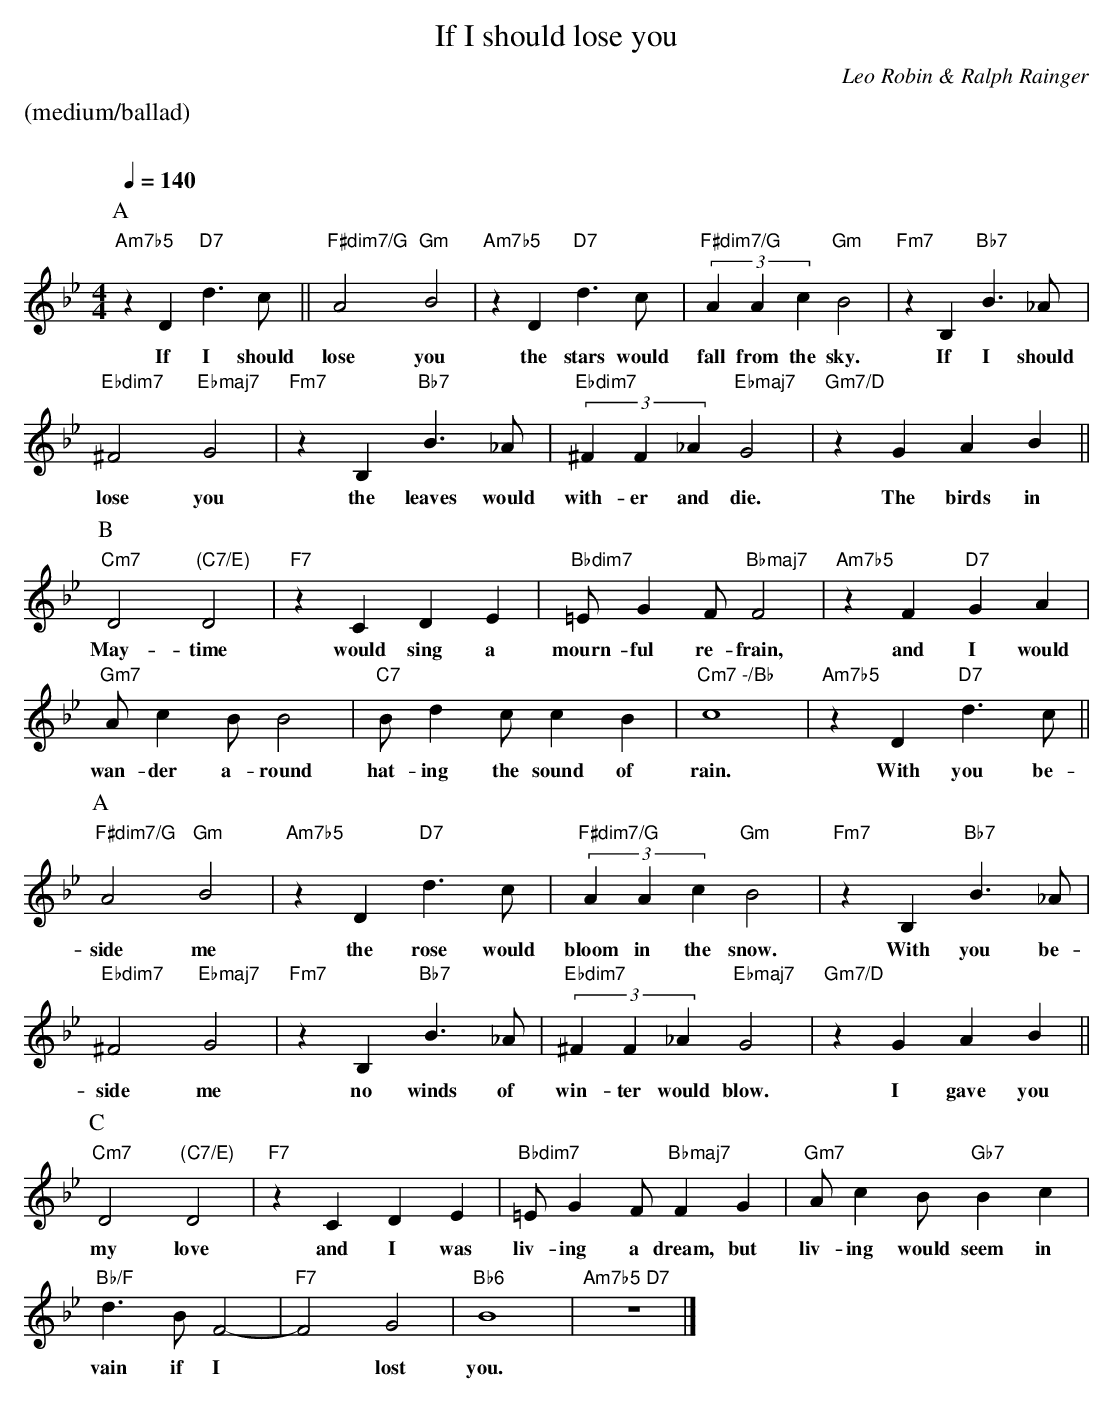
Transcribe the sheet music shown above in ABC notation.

X:1
T:If I should lose you
M:4/4
L:1/4
C:Leo Robin & Ralph Rainger
Q:1/4=140
K:Bb
%%text (medium/ballad)
%%vskip 20
P:A
"Am7b5"zD"D7"d>c||"F#dim7/G"A2"Gm"B2|"Am7b5"zD"D7"d>c|"F#dim7/G"(3AAc"Gm"B2|"Fm7"zB,"Bb7"B>_A|
w:If I should lose you the stars would fall from the sky. If I should
"Ebdim7"^F2"Ebmaj7"G2|"Fm7"zB,"Bb7"B>_A|"Ebdim7"(3^FF_A"Ebmaj7"G2|"Gm7/D"zGAB||
w:lose you the leaves would with-er and die. The birds in
P:B
"Cm7"D2"(C7/E)"D2|"F7"zCDE|"Bbdim7"=E/2GF/2 "Bbmaj7"F2|"Am7b5"zF"D7"GA|
w:May-time would sing a mourn-ful re-frain, and I would
"Gm7"A/2cB/2B2|"C7"B/2dc/2cB|"Cm7 -/Bb"c4|"Am7b5"zD"D7"d>c||
w:wan-der a-round hat-ing the sound of rain. With you be-
P:A
"F#dim7/G"A2"Gm"B2|"Am7b5"zD"D7"d>c|"F#dim7/G"(3AAc"Gm"B2|"Fm7"zB,"Bb7"B>_A|
w:side me the rose would bloom in the snow. With you be-
"Ebdim7"^F2"Ebmaj7"G2|"Fm7"zB,"Bb7"B>_A|"Ebdim7"(3^FF_A"Ebmaj7"G2|"Gm7/D"zGAB||
w:side me no winds of win-ter would blow. I gave you
P:C
"Cm7"D2"(C7/E)"D2|"F7"zCDE|"Bbdim7"=E/GF/"Bbmaj7"FG|"Gm7"A/2cB/2"Gb7"Bc|
w:my love and I was liv-ing a dream, but liv-ing would seem in
"Bb/F"d>BF2-|"F7"F2G2|"Bb6"B4|"Am7b5 D7"z4|]
w:vain if I * lost you.
